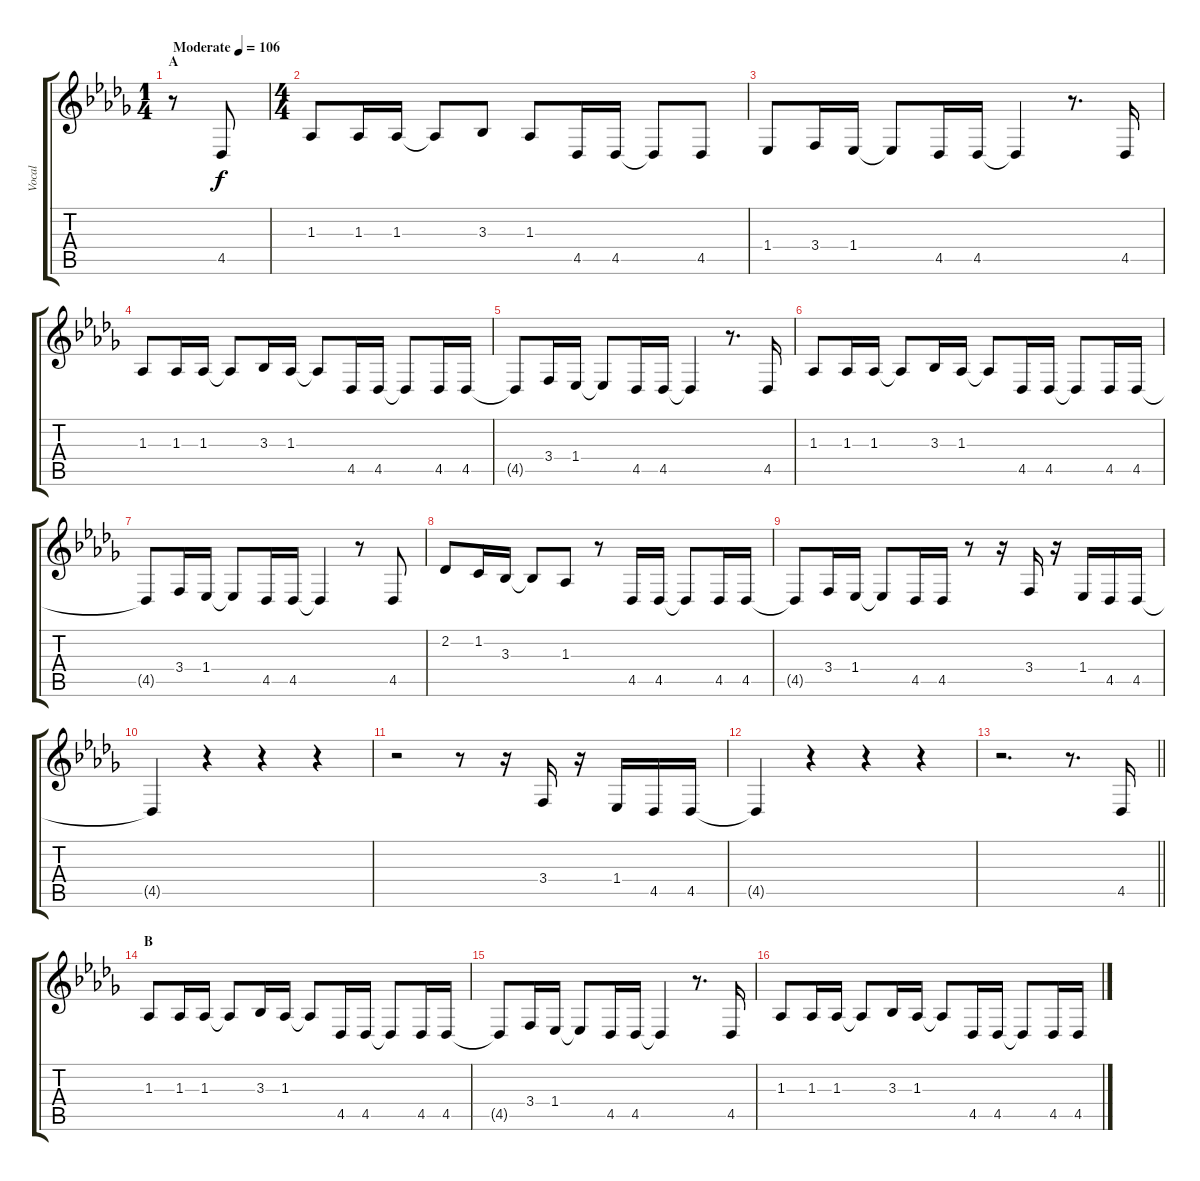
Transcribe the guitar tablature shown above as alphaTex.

\track ("Vocal" "Vocal") {instrument flute}
\staff {score tabs}
\tuning (E4 B3 G3 D3 A2 E2) {hide}
\ts (1 4)
\section ("" "A")
\tempo (106 "Moderate")
\clef g2
\ks db
r.8{dy f instrument flute} 4.5.8 |
\ts (4 4)
1.3.8 1.3.16 1.3.16 1.3{t}.8 3.3.8 1.3.8 4.5.16 4.5.16 4.5{t}.8 4.5.8 |
1.4.8 3.4.16 1.4.16 1.4{t}.8 4.5.16 4.5.16 4.5{t}.4 r.8{d} 4.5.16 |
1.3.8 1.3.16 1.3.16 1.3{t}.8 3.3.16 1.3.16 1.3{t}.8 4.5.16 4.5.16 4.5{t}.8 4.5.16 4.5.16 |
4.5{t}.8 3.4.16 1.4.16 1.4{t}.8 4.5.16 4.5.16 4.5{t}.4 r.8{d} 4.5.16 |
1.3.8 1.3.16 1.3.16 1.3{t}.8 3.3.16 1.3.16 1.3{t}.8 4.5.16 4.5.16 4.5{t}.8 4.5.16 4.5.16 |
4.5{t}.8 3.4.16 1.4.16 1.4{t}.8 4.5.16 4.5.16 4.5{t}.4 r.8 4.5.8 |
2.2.8 1.2.16 3.3.16 3.3{t}.8 1.3.8 r.8 4.5.16 4.5.16 4.5{t}.8 4.5.16 4.5.16 |
4.5{t}.8 3.4.16 1.4.16 1.4{t}.8 4.5.16 4.5.16 r.8 r.16 3.4.16 r.16 1.4.16 4.5.16 4.5.16 |
4.5{t}.4 r.4 r.4 r.4 |
r.2 r.8 r.16 3.4.16 r.16 1.4.16 4.5.16 4.5.16 |
4.5{t}.4 r.4 r.4 r.4 |
\barLineRight lightlight
r.2{d} r.8{d} 4.5.16 |
\section ("" "B")
1.3.8 1.3.16 1.3.16 1.3{t}.8 3.3.16 1.3.16 1.3{t}.8 4.5.16 4.5.16 4.5{t}.8 4.5.16 4.5.16 |
4.5{t}.8 3.4.16 1.4.16 1.4{t}.8 4.5.16 4.5.16 4.5{t}.4 r.8{d} 4.5.16 |
1.3.8 1.3.16 1.3.16 1.3{t}.8 3.3.16 1.3.16 1.3{t}.8 4.5.16 4.5.16 4.5{t}.8 4.5.16 4.5.16
